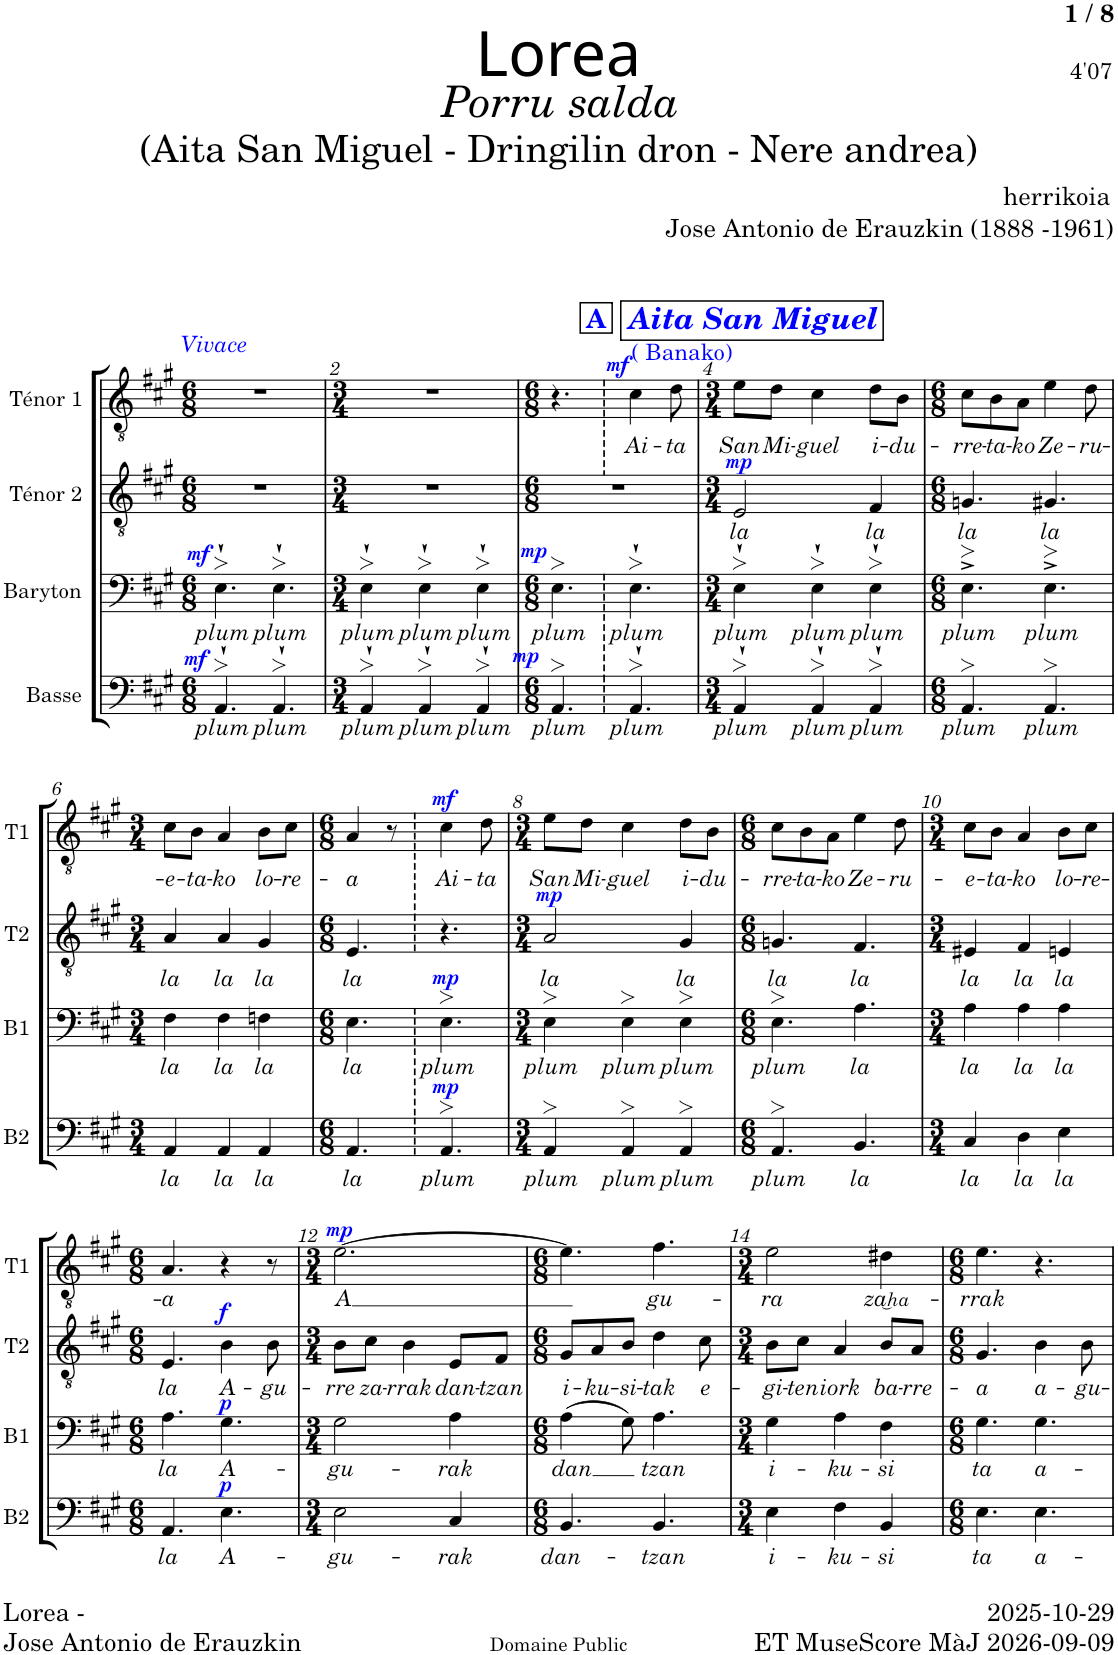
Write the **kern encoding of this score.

**kern	**text	**dynam	**kern	**text	**dynam	**kern	**text	**dynam	**kern	**text	**dynam
*part4	*part4	*part4	*part3	*part3	*part3	*part2	*part2	*part2	*part1	*part1	*part1
*staff4	*staff4	*staff4	*staff3	*staff3	*staff3	*staff2	*staff2	*staff2	*staff1	*staff1	*staff1
*I"Basse	*	*	*I"Baryton	*	*	*I"Ténor 2	*	*	*I"Ténor 1	*	*
*I'B2	*	*	*I'B1	*	*	*I'T2	*	*	*I'T1	*	*
*clefF4	*	*	*clefF4	*	*	*clefGv2	*	*	*clefGv2	*	*
*k[f#c#g#]	*	*	*k[f#c#g#]	*	*	*k[f#c#g#]	*	*	*k[f#c#g#]	*	*
*M6/8	*	*	*M6/8	*	*	*M6/8	*	*	*M6/8	*	*
=1	=1	=1	=1	=1	=1	=1	=1	=1	=1	=1	=1
!	!	!	!	!	!	!	!	!	!LO:TX:a:i:color=#0000FF:t=Vivace	!	!
!	!LO:LY:b	!LO:DY:a	!	!LO:LY:b	!LO:DY:a	!	!	!	!	!	!
4.AA`>>/	plum	mf	4.E`>\	plum	mf	2.r	.	.	2.r	.	.
!	!LO:LY:b	!	!	!LO:LY:b	!	!	!	!	!	!	!
4.AA`>>/	plum	.	4.E`>\	plum	.	.	.	.	.	.	.
=2	=2	=2	=2	=2	=2	=2	=2	=2	=2	=2	=2
*M3/4	*	*	*M3/4	*	*	*M3/4	*	*	*M3/4	*	*
!	!LO:LY:b	!	!	!LO:LY:b	!	!	!	!	!	!	!
4AA`>>/	plum	.	4E`>\	plum	.	2.r	.	.	2.r	.	.
!	!LO:LY:b	!	!	!LO:LY:b	!	!	!	!	!	!	!
4AA`>>/	plum	.	4E`>\	plum	.	.	.	.	.	.	.
!	!LO:LY:b	!	!	!LO:LY:b	!	!	!	!	!	!	!
4AA`>>/	plum	.	4E`>\	plum	.	.	.	.	.	.	.
!!LO:REH:place=s1:a:B:cj:color=#0000FF:fs=14:t=A:qo=1.5
!!LO:REH:place=s1:a:Bi:cj:color=#0000FF:fs=16:t=Aita San Miguel:qo=1.5
=3	=3	=3	=3	=3	=3	=3	=3	=3	=3	=3	=3
*M6/8	*	*	*M6/8	*	*	*M6/8	*	*	*M6/8	*	*
!	!LO:LY:b	!LO:DY:a	!	!LO:LY:b	!LO:DY:a	!	!	!	!	!	!
4.AA>/	plum	mp	4.E>\	plum	mp	2.r	.	.	4.r	.	.
!	!	!	!	!	!	!	!	!	!LO:TX:a:color=#0000FF:t=( Banako)	!	!
!	!LO:LY:b	!	!	!LO:LY:b	!	!	!	!	!	!LO:LY:b	!LO:DY:a
4.AA`>>/	plum	.	4.E`>\	plum	.	.	.	.	4c#\	Ai-	mf
!	!	!	!	!	!	!	!	!	!	!LO:LY:b	!
.	.	.	.	.	.	.	.	.	8d\	-ta	.
=4	=4	=4	=4	=4	=4	=4	=4	=4	=4	=4	=4
*M3/4	*	*	*M3/4	*	*	*M3/4	*	*	*M3/4	*	*
!	!LO:LY:b	!	!	!LO:LY:b	!	!	!LO:LY:b	!LO:DY:a	!	!LO:LY:b	!
4AA`>>/	plum	.	4E`>\	plum	.	2E/	la	mp	8e\L	San	.
!	!	!	!	!	!	!	!	!	!	!LO:LY:b	!
.	.	.	.	.	.	.	.	.	8d\J	Mi-	.
!	!LO:LY:b	!	!	!LO:LY:b	!	!	!	!	!	!LO:LY:b	!
4AA`>>/	plum	.	4E`>\	plum	.	.	.	.	4c#\	-guel	.
!	!LO:LY:b	!	!	!LO:LY:b	!	!	!LO:LY:b	!	!	!LO:LY:b	!
4AA`>>/	plum	.	4E`>\	plum	.	4F#/	la	.	8d\L	i-	.
!	!	!	!	!	!	!	!	!	!	!LO:LY:b	!
.	.	.	.	.	.	.	.	.	8B\J	-du-	.
=5	=5	=5	=5	=5	=5	=5	=5	=5	=5	=5	=5
*M6/8	*	*	*M6/8	*	*	*M6/8	*	*	*M6/8	*	*
!	!LO:LY:b	!	!	!LO:LY:b	!	!	!LO:LY:b	!	!	!LO:LY:b	!
4.AA>/	plum	.	4.E^>\	plum	.	4.Gn/	la	.	8c#\L	-rre-	.
!	!	!	!	!	!	!	!	!	!	!LO:LY:b	!
.	.	.	.	.	.	.	.	.	8B\	-ta-	.
!	!	!	!	!	!	!	!	!	!	!LO:LY:b	!
.	.	.	.	.	.	.	.	.	8A\J	-ko	.
!	!LO:LY:b	!	!	!LO:LY:b	!	!	!LO:LY:b	!	!	!LO:LY:b	!
4.AA>/	plum	.	4.E^>\	plum	.	4.G#X/	la	.	4e\	Ze-	.
!	!	!	!	!	!	!	!	!	!	!LO:LY:b	!
.	.	.	.	.	.	.	.	.	8d\	-ru-	.
!!LO:LB:g=z
=6	=6	=6	=6	=6	=6	=6	=6	=6	=6	=6	=6
*M3/4	*	*	*M3/4	*	*	*M3/4	*	*	*M3/4	*	*
!	!LO:LY:b	!	!	!LO:LY:b	!	!	!LO:LY:b	!	!	!LO:LY:b	!
4AA/	la	.	4F#\	la	.	4A/	la	.	8c#\L	-e-	.
!	!	!	!	!	!	!	!	!	!	!LO:LY:b	!
.	.	.	.	.	.	.	.	.	8B\J	-ta-	.
!	!LO:LY:b	!	!	!LO:LY:b	!	!	!LO:LY:b	!	!	!LO:LY:b	!
4AA/	la	.	4F#\	la	.	4A/	la	.	4A/	-ko	.
!	!LO:LY:b	!	!	!LO:LY:b	!	!	!LO:LY:b	!	!	!LO:LY:b	!
4AA/	la	.	4Fn\	la	.	4G#/	la	.	8B\L	lo-	.
!	!	!	!	!	!	!	!	!	!	!LO:LY:b	!
.	.	.	.	.	.	.	.	.	8c#\J	-re-	.
=7	=7	=7	=7	=7	=7	=7	=7	=7	=7	=7	=7
*M6/8	*	*	*M6/8	*	*	*M6/8	*	*	*M6/8	*	*
!	!LO:LY:b	!	!	!LO:LY:b	!	!	!LO:LY:b	!	!	!LO:LY:b	!
4.AA/	la	.	4.E\	la	.	4.E/	la	.	4A/	-a	.
.	.	.	.	.	.	.	.	.	8r	.	.
!	!LO:LY:b	!LO:DY:a	!	!LO:LY:b	!LO:DY:a	!	!	!	!	!LO:LY:b	!LO:DY:a
4.AA>/	plum	mp	4.E>\	plum	mp	4.r	.	.	4c#\	Ai-	mf
!	!	!	!	!	!	!	!	!	!	!LO:LY:b	!
.	.	.	.	.	.	.	.	.	8d\	-ta	.
=8	=8	=8	=8	=8	=8	=8	=8	=8	=8	=8	=8
*M3/4	*	*	*M3/4	*	*	*M3/4	*	*	*M3/4	*	*
!	!LO:LY:b	!	!	!LO:LY:b	!	!	!LO:LY:b	!LO:DY:a	!	!LO:LY:b	!
4AA>/	plum	.	4E>\	plum	.	2A/	la	mp	8e\L	San	.
!	!	!	!	!	!	!	!	!	!	!LO:LY:b	!
.	.	.	.	.	.	.	.	.	8d\J	Mi-	.
!	!LO:LY:b	!	!	!LO:LY:b	!	!	!	!	!	!LO:LY:b	!
4AA>/	plum	.	4E>\	plum	.	.	.	.	4c#\	-guel	.
!	!LO:LY:b	!	!	!LO:LY:b	!	!	!LO:LY:b	!	!	!LO:LY:b	!
4AA>/	plum	.	4E>\	plum	.	4G#/	la	.	8d\L	i-	.
!	!	!	!	!	!	!	!	!	!	!LO:LY:b	!
.	.	.	.	.	.	.	.	.	8B\J	-du-	.
=9	=9	=9	=9	=9	=9	=9	=9	=9	=9	=9	=9
*M6/8	*	*	*M6/8	*	*	*M6/8	*	*	*M6/8	*	*
!	!LO:LY:b	!	!	!LO:LY:b	!	!	!LO:LY:b	!	!	!LO:LY:b	!
4.AA>/	plum	.	4.E>\	plum	.	4.Gn/	la	.	8c#\L	-rre-	.
!	!	!	!	!	!	!	!	!	!	!LO:LY:b	!
.	.	.	.	.	.	.	.	.	8B\	-ta-	.
!	!	!	!	!	!	!	!	!	!	!LO:LY:b	!
.	.	.	.	.	.	.	.	.	8A\J	-ko	.
!	!LO:LY:b	!	!	!LO:LY:b	!	!	!LO:LY:b	!	!	!LO:LY:b	!
4.BB/	la	.	4.A\	la	.	4.F#/	la	.	4e\	Ze-	.
!	!	!	!	!	!	!	!	!	!	!LO:LY:b	!
.	.	.	.	.	.	.	.	.	8d\	-ru-	.
=10	=10	=10	=10	=10	=10	=10	=10	=10	=10	=10	=10
*M3/4	*	*	*M3/4	*	*	*M3/4	*	*	*M3/4	*	*
!	!LO:LY:b	!	!	!LO:LY:b	!	!	!LO:LY:b	!	!	!LO:LY:b	!
4C#/	la	.	4A\	la	.	4E#X/	la	.	8c#\L	-e-	.
!	!	!	!	!	!	!	!	!	!	!LO:LY:b	!
.	.	.	.	.	.	.	.	.	8B\J	-ta-	.
!	!LO:LY:b	!	!	!LO:LY:b	!	!	!LO:LY:b	!	!	!LO:LY:b	!
4D\	la	.	4A\	la	.	4F#/	la	.	4A/	-ko	.
!	!LO:LY:b	!	!	!LO:LY:b	!	!	!LO:LY:b	!	!	!LO:LY:b	!
4E\	la	.	4A\	la	.	4En/	la	.	8B\L	lo-	.
!	!	!	!	!	!	!	!	!	!	!LO:LY:b	!
.	.	.	.	.	.	.	.	.	8c#\J	-re-	.
!!LO:LB:g=z
=11	=11	=11	=11	=11	=11	=11	=11	=11	=11	=11	=11
*M6/8	*	*	*M6/8	*	*	*M6/8	*	*	*M6/8	*	*
!	!LO:LY:b	!	!	!LO:LY:b	!	!	!LO:LY:b	!	!	!LO:LY:b	!
4.AA/	la	.	4.A\	la	.	4.E/	la	.	4.A/	-a	.
!	!LO:LY:b	!LO:DY:a	!	!LO:LY:b	!LO:DY:a	!	!LO:LY:b	!LO:DY:a	!	!	!
4.E\	A-	p	4.G#\	A-	p	4B\	A-	f	4r	.	.
!	!	!	!	!	!	!	!LO:LY:b	!	!	!	!
.	.	.	.	.	.	8B\	-gu-	.	8r	.	.
=12	=12	=12	=12	=12	=12	=12	=12	=12	=12	=12	=12
*M3/4	*	*	*M3/4	*	*	*M3/4	*	*	*M3/4	*	*
!	!LO:LY:b	!	!	!LO:LY:b	!	!	!LO:LY:b	!	!	!LO:LY:b	!LO:DY:a
2E\	-gu-	.	2G#\	-gu-	.	8B\L	-rre	.	[2.e\	A	mp
!	!	!	!	!	!	!	!LO:LY:b	!	!	!	!
.	.	.	.	.	.	8c#\J	za-	.	.	.	.
!	!	!	!	!	!	!	!LO:LY:b	!	!	!	!
.	.	.	.	.	.	4B\	-rrak	.	.	.	.
!	!LO:LY:b	!	!	!LO:LY:b	!	!	!LO:LY:b	!	!	!	!
4C#/	-rak	.	4A\	-rak	.	8E/L	dan-	.	.	.	.
!	!	!	!	!	!	!	!LO:LY:b	!	!	!	!
.	.	.	.	.	.	8F#/J	-tzan	.	.	.	.
=13	=13	=13	=13	=13	=13	=13	=13	=13	=13	=13	=13
*M6/8	*	*	*M6/8	*	*	*M6/8	*	*	*M6/8	*	*
!	!LO:LY:b	!	!	!LO:LY:b	!	!	!LO:LY:b	!	!	!	!
4.BB/	-dan-	.	(4A\	-dan	.	8G#/L	i-	.	4.e\]	.	.
!	!	!	!	!	!	!	!LO:LY:b	!	!	!	!
.	.	.	.	.	.	8A/	-ku-	.	.	.	.
!	!	!	!	!	!	!	!LO:LY:b	!	!	!	!
.	.	.	8G#\)	.	.	8B/J	-si-	.	.	.	.
!	!LO:LY:b	!	!	!LO:LY:b	!	!	!LO:LY:b	!	!	!LO:LY:b	!
4.BB/	-tzan	.	4.A\	tzan	.	4d\	-tak	.	4.f#\	gu-	.
!	!	!	!	!	!	!	!LO:LY:b	!	!	!	!
.	.	.	.	.	.	8c#\	e-	.	.	.	.
=14	=14	=14	=14	=14	=14	=14	=14	=14	=14	=14	=14
*M3/4	*	*	*M3/4	*	*	*M3/4	*	*	*M3/4	*	*
!	!LO:LY:b	!	!	!LO:LY:b	!	!	!LO:LY:b	!	!	!LO:LY:b	!
4E\	i-	.	4G#\	i-	.	8B\L	-gi-	.	2e\	-ra	.
!	!	!	!	!	!	!	!LO:LY:b	!	!	!	!
.	.	.	.	.	.	8c#\J	-ten	.	.	.	.
!	!LO:LY:b	!	!	!LO:LY:b	!	!	!LO:LY:b	!	!	!	!
4F#\	-ku-	.	4A\	-ku-	.	4A/	iork	.	.	.	.
!	!LO:LY:b	!	!	!LO:LY:b	!	!	!LO:LY:b	!	!	!LO:LY:b	!
4BB/	-si	.	4F#\	-si	.	8B/L	ba-	.	4d#X\	za ͜ha	.
!	!	!	!	!	!	!	!LO:LY:b	!	!	!	!
.	.	.	.	.	.	8A/J	-rre-	.	.	.	.
=15	=15	=15	=15	=15	=15	=15	=15	=15	=15	=15	=15
*M6/8	*	*	*M6/8	*	*	*M6/8	*	*	*M6/8	*	*
!	!LO:LY:b	!	!	!LO:LY:b	!	!	!LO:LY:b	!	!	!LO:LY:b	!
4.E\	ta	.	4.G#\	ta	.	4.G#/	-a	.	4.e\	-rrak	.
!	!LO:LY:b	!	!	!LO:LY:b	!	!	!LO:LY:b	!	!	!	!
4.E\	a-	.	4.G#\	a-	.	4B\	a-	.	4.r	.	.
!	!	!	!	!	!	!	!LO:LY:b	!	!	!	!
.	.	.	.	.	.	8B\	-gu-	.	.	.	.
=	=	=	=	=	=	=	=	=	=	=	=
*-	*-	*-	*-	*-	*-	*-	*-	*-	*-	*-	*-
